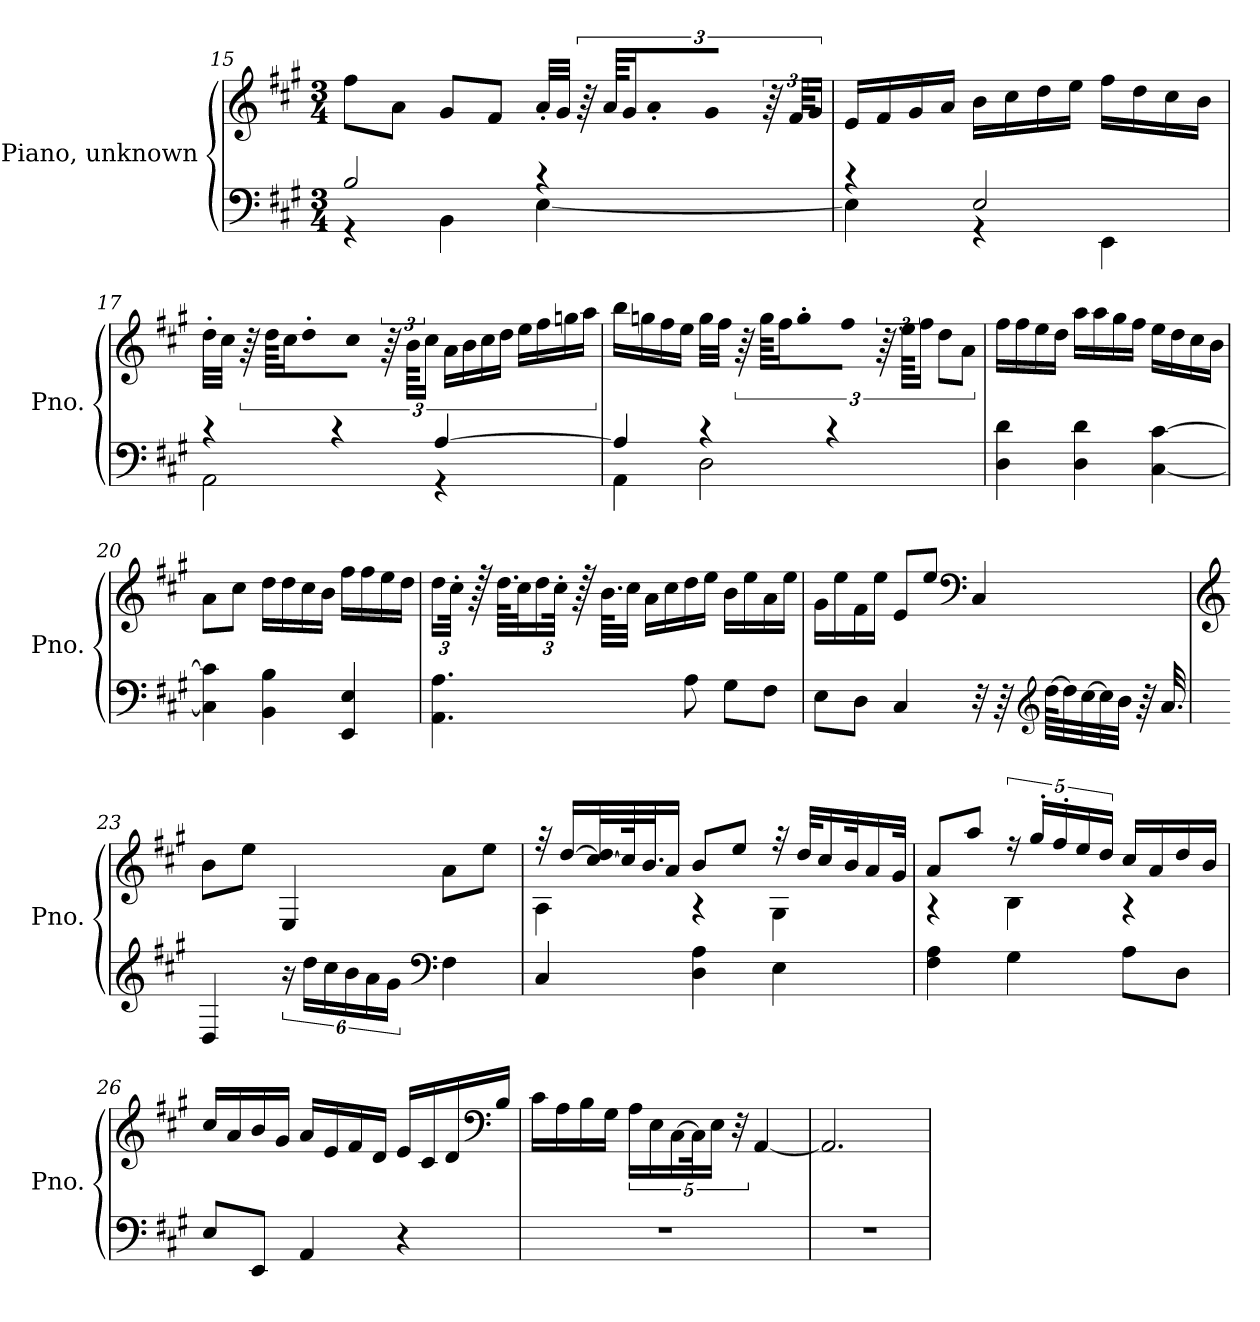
**kern	**kern
*part1	*part1
*staff2	*staff1
*I"Piano, unknown	*
*I'Pno.	*
*clefF4	*clefG2
*k[f#c#g#]	*k[f#c#g#]
*M3/4	*M3/4
=15	=15
*^	*
2B/	4r	8ff#\L
.	.	8a\J
.	4BB\	8g#/L
.	.	8f#/J
4r	[4E\	32a'/LLL
.	.	32g#/JJJ
.	.	96r
.	.	96a/KKLL
.	.	24g#/
.	.	32a'/L
.	.	32g#/JJJ
.	.	96r
.	.	96f#/KKLL
.	.	24g#/JJ
!!LO:LB:g=z
=16	=16	=16
4r	4E\]	16e/LL
.	.	16f#/
.	.	16g#/
.	.	16a/JJ
2E/	4r	16b\LL
.	.	16cc#\
.	.	16dd\
.	.	16ee\JJ
.	4EE\	16ff#\LL
.	.	16dd\
.	.	16cc#\
.	.	16b\JJ
=17	=17	=17
4r	2AA\	32dd'\LLL
.	.	32cc#\JJJ
.	.	96r
.	.	96dd\KKLL
.	.	24cc#\
.	.	32dd'\L
.	.	32cc#\JJJ
.	.	96r
.	.	96b\KKLL
.	.	24cc#\JJ
4r	.	16a\LL
.	.	16b\
.	.	16cc#\
.	.	16dd\JJ
[4A/	4r	16ee\LL
.	.	16ff#\
.	.	16ggn\
.	.	16aa\JJ
!!LO:PB:g=z
=18	=18	=18
4A/]	4AA\	16bb\LL
.	.	16ggn\
.	.	16ff#\
.	.	16ee\JJ
4r	2D\	32gg\LLL
.	.	32ff#\JJJ
.	.	96r
.	.	96gg\KKLL
.	.	24ff#\
.	.	32gg'\L
.	.	32ff#\JJJ
.	.	96r
.	.	96ee\KKLL
.	.	24ff#\JJ
4r	.	8dd\L
.	.	8a\J
*v	*v	*
=19	=19
4D\ 4d\	16ff#\LL
.	16ff#\
.	16ee\
.	16dd\JJ
4D\ 4d\	16aa\LL
.	16aa\
.	16gg#\
.	16ff#\JJ
[4C#\ [4c#\	16ee\LL
.	16dd\
.	16cc#\
.	16b\JJ
=20	=20
4C#\] 4c#\]	8a\L
.	8cc#\J
4BB\ 4B\	16dd\LL
.	16dd\
.	16cc#\
.	16b\JJ
4EE/ 4E/	16ff#\LL
.	16ff#\
.	16ee\
.	16dd\JJ
!!LO:LB:g=z
=21	=21
*	*Xbrackettup
4.AA\ 4.A\	24dd\LL
.	48cc#'\JJk
.	128r
.	64.dd\KLLL
.	32cc#\J
.	24dd\
.	48cc#'\JJk
.	128r
.	64.b\KLLL
.	32cc#\JJJ
.	16a\LL
.	16cc#\
8A\	16dd\
.	16ee\JJ
8G#\L	16b\LL
.	16ee\
8F#\J	16a\
.	16ee\JJ
=22	=22
8E\L	16g#\LL
.	16ee\
8D\J	16f#\
.	16ee\JJ
4C#/	8e/L
.	8ee/J
*	*clefF4
32r	4C#/
64r	.
*clefG2	*
[64dd\KLLL	.
32dd\]	.
[32cc#\	.
32cc#\]	.
32b\JJJ	.
64r	.
32.a/	.
!!LO:LB:g=z
=23	=23
*	*clefG2
4D/	8b\L
.	8ee\J
24r	4E/
24dd\LL	.
24cc#\	.
*Xbrackettup	*
24b\	.
24a\	.
24g#\JJ	.
*clefF4	*
4F#\	8a\L
.	8ee\J
=24	=24
*	*^
4C#/	32r	4A\
.	[16dd/LL	.
.	[32cc#/ 32dd/]L	.
.	64cc#/K]	.
.	32.b/J	.
.	16a/JJ	.
4D\ 4A\	8b/L	4r
.	8ee/J	.
4E\	32r	4G#\
.	32dd/KLL	.
.	16cc#/	.
.	32b/K	.
.	16a/	.
.	32g#/JJk	.
=25	=25	=25
4F#\ 4A\	8a/L	4r
.	8aa/J	.
*	*brackettup	*
4G#\	20r	4B\
.	20gg#'/LL	.
.	20ff#'/	.
.	20ee/	.
.	20dd/JJ	.
8A\L	16cc#/LL	4r
.	16a/	.
8D\J	16dd/	.
.	16b/JJ	.
*	*v	*v
!!LO:LB:g=z
=26	=26
8E/L	16cc#/LL
.	16a/
8EE/J	16b/
.	16g#/JJ
4AA/	16a/LL
.	16e/
.	16f#/
.	16d/JJ
4r	16e/LL
.	16c#/
.	16d/
*	*clefF4
.	16B/JJ
=27	=27
2.r	16c#\LL
.	16A\
.	16B\
.	16G#\JJ
.	20A\LL
.	20E\
.	[20C#\
.	40C#\K]
.	20E\JJ
.	40r
.	[4AA/
=28	=28
2.r	2.AA/]
=	=
*-	*-
